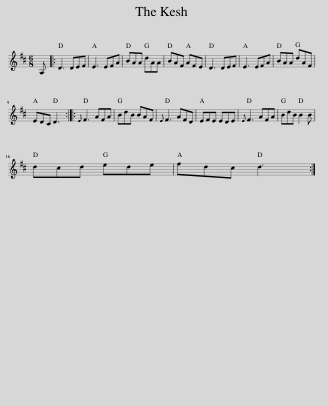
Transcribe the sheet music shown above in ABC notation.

X:1
L:1/8
M:6/8
I:linebreak $
K:D
V:1 treble
V:1
 A, |: D3 DEF | E3 EFA | BAA dAA | BAF AFE | %5
 D3 DEF | E3 EFA | BAA dAF |$ EDC D3 ::{E} F3 AFA | %10
 BdB BAF |{E} F3 AFD | EFE EDE |{E} F3 AFA | BdB B2 B |$ %15
 dcd ede | fdc d3 :| %17
